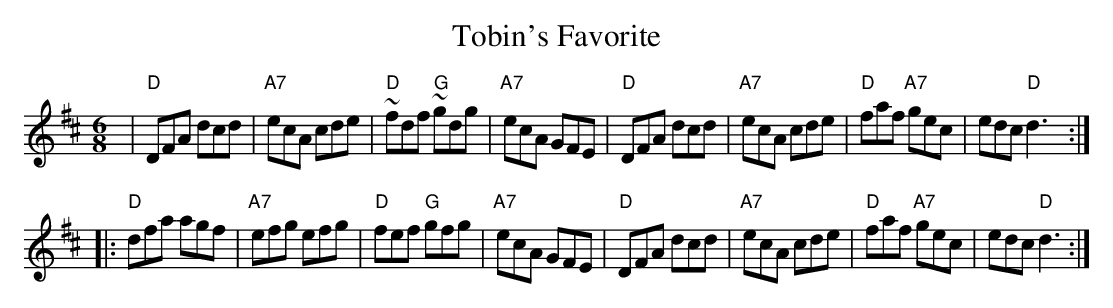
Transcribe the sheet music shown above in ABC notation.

X:1
T: Tobin's Favorite
M: 6/8
L: 1/8
K: D
| "D"DFA dcd | "A7"ecA cde | "D"~fdf "G"~gdg | "A7"ecA    GFE \
| "D"DFA dcd | "A7"ecA cde | "D" faf "A7"gec |     edc "D"d3 :|
|:"D"dfa agf | "A7"efg efg | "D" fef "G" gfg | "A7"ecA    GFE \
| "D"DFA dcd | "A7"ecA cde | "D" faf "A7"gec |     edc "D"d3 :|
